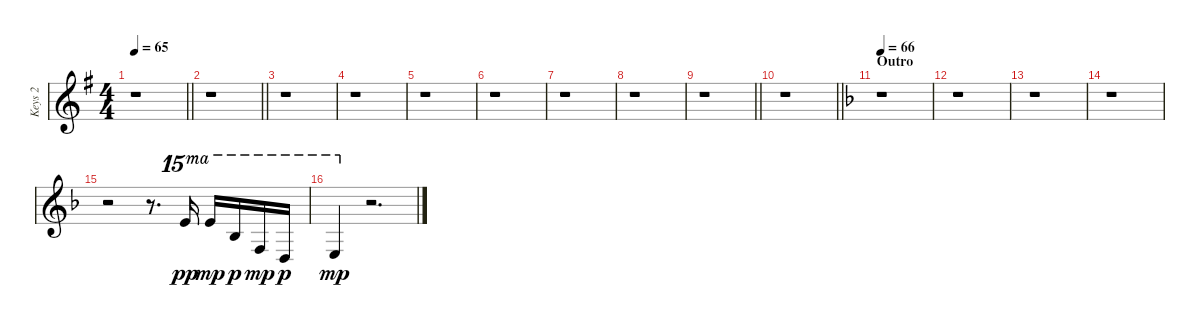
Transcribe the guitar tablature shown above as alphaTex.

\track ("Keys 2" "Keys 2") {instrument stringensemble2}
\staff {score}
\tuning (E4 B3 G3 D3 A2 E2 B1) {hide}
\ts (4 4)
\tempo 65
\clef g2
\barLineRight lightlight
\ks eminor
r.1{dy mf} |
\barLineRight lightlight
r.1 |
\section ("" "")
r.1 |
r.1 |
r.1 |
r.1 |
r.1 |
r.1 |
\barLineRight lightlight
r.1 |
\barLineRight lightlight
r.1 |
\section ("" "Outro")
\tempo 66
\ks f
r.1 |
r.1 |
r.1 |
r.1 |
r.2 r.8{d} 24.1.16{ot 15ma dy pp volume 10 instrument pad4choir} 24.1.16{ot 15ma dy mp} 18.1.16{ot 15ma dy p} 13.1.16{ot 15ma dy mp} 10.1.16{ot 15ma dy p} |
12.1.4{ot 15ma dy mp} r.2{d}
